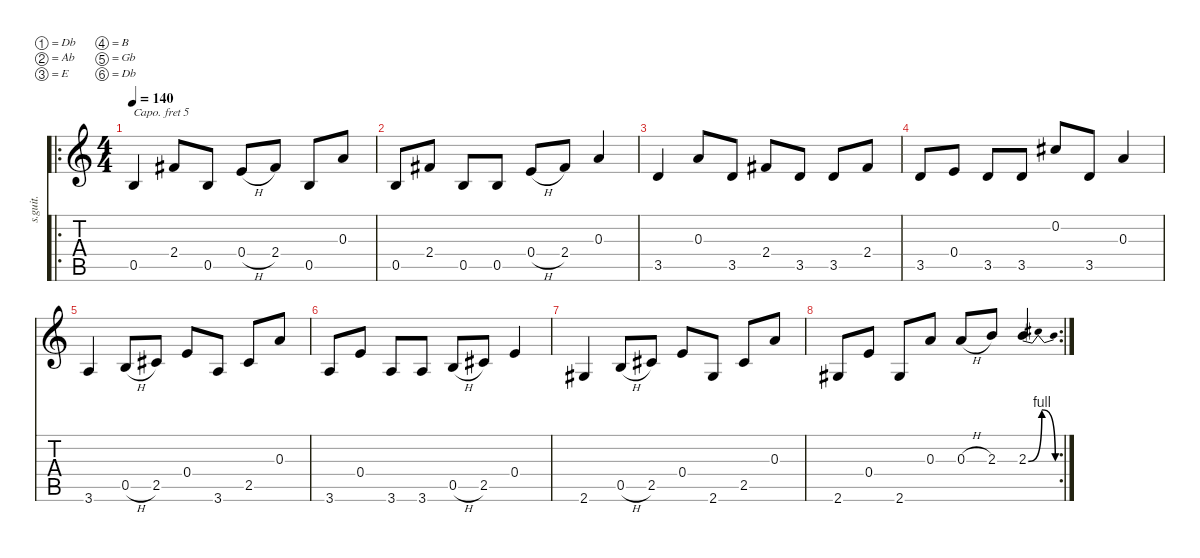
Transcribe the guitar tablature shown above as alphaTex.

\defaultSystemsLayout 4
\hideDynamics
\bracketExtendMode nobrackets
\otherSystemsTrackNameOrientation horizontal
\track ("Steel Guitar" "s.guit.") {instrument acousticguitarsteel}
\staff {score tabs}
\capo 5
\tuning (Db4 Ab3 E3 B2 Gb2 Db2)
\ro
\ts (4 4)
\tempo 140
\clef g2
\ks c
0.5.4{dy mf instrument acousticguitarsteel beam Up} 2.4{acc #}.8{beam Up} 0.5.8{beam Up} 0.4{h}.8{beam Up} 2.4{acc #}.8{beam Up} 0.5.8{beam Up} 0.3.8{beam Up} |
0.5.8{beam Up} 2.4{acc #}.8{beam Up} 0.5.8{beam Up} 0.5.8{beam Up} 0.4{h}.8{beam Up} 2.4{acc #}.8{beam Up} 0.3.4{beam Up} |
3.5.4{beam Up} 0.3.8{beam Up} 3.5.8{beam Up} 2.4{acc #}.8{beam Up} 3.5.8{beam Up} 3.5.8{beam Up} 2.4{acc #}.8{beam Up} |
3.5.8{beam Up} 0.4.8{beam Up} 3.5.8{beam Up} 3.5.8{beam Up} 0.2{acc #}.8{beam Up} 3.5.8{beam Up} 0.3.4{beam Up} |
3.6.4{beam Up} 0.5{h}.8{beam Up} 2.5{acc #}.8{beam Up} 0.4.8{beam Up} 3.6.8{beam Up} 2.5{acc #}.8{beam Up} 0.3.8{beam Up} |
3.6.8{beam Up} 0.4.8{beam Up} 3.6.8{beam Up} 3.6.8{beam Up} 0.5{h}.8{beam Up} 2.5{acc #}.8{beam Up} 0.4.4{beam Up} |
2.6{acc #}.4{beam Up} 0.5{h}.8{beam Up} 2.5{acc #}.8{beam Up} 0.4.8{beam Up} 2.6{acc #}.8{beam Up} 2.5{acc #}.8{beam Up} 0.3.8{beam Up} |
\rc 2
2.6{acc #}.8{beam Up} 0.4.8{beam Up} 2.6{acc #}.8{beam Up} 0.3.8{beam Up} 0.3{h}.8{beam Up} 2.3.8{beam Up} 2.3{be (bendrelease 0 0 10.2 4 20.4 4 30 0)}.4{beam Up}
